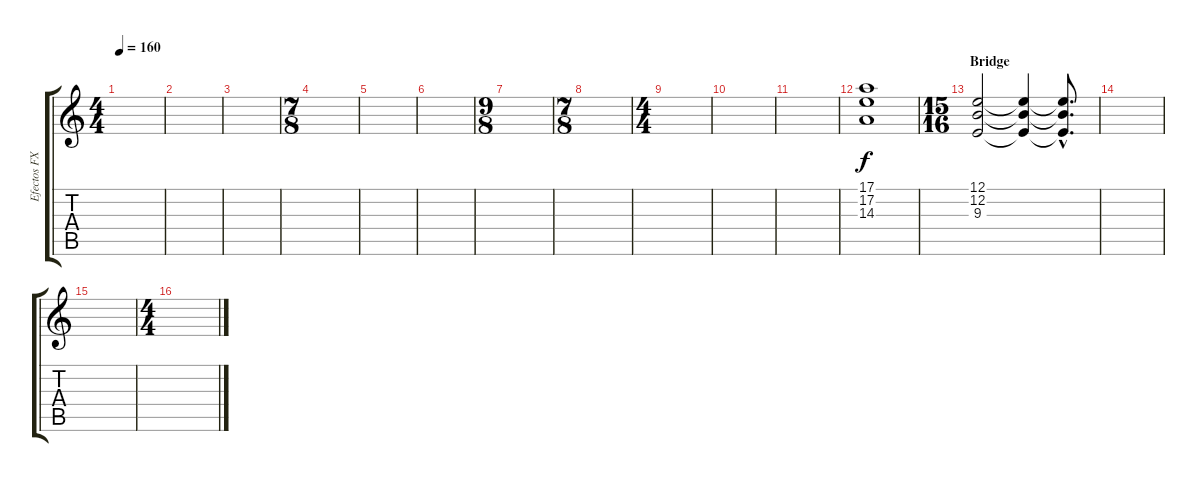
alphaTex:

\track ("Efectos FX" "Efectos FX") {instrument fx8scifi}
\staff {score tabs}
\tuning (E4 B3 G3 D3 A2 E2) {hide}
\ts (4 4)
\tempo 160
\clef g2
\ks c
|
|
|
\ts (7 8)
|
|
|
\ts (9 8)
|
\ts (7 8)
|
\ts (4 4)
|
|
|
(17.1 17.2 14.3).1 |
\ts (15 16)
\section ("" "Bridge")
(12.1 12.2 9.3).2 (12.1{t} 12.2{t} 9.3{t}).4 (12.1{hac t} 12.2{hac t} 9.3{hac t}).8{d} |
|
|
\ts (4 4)
